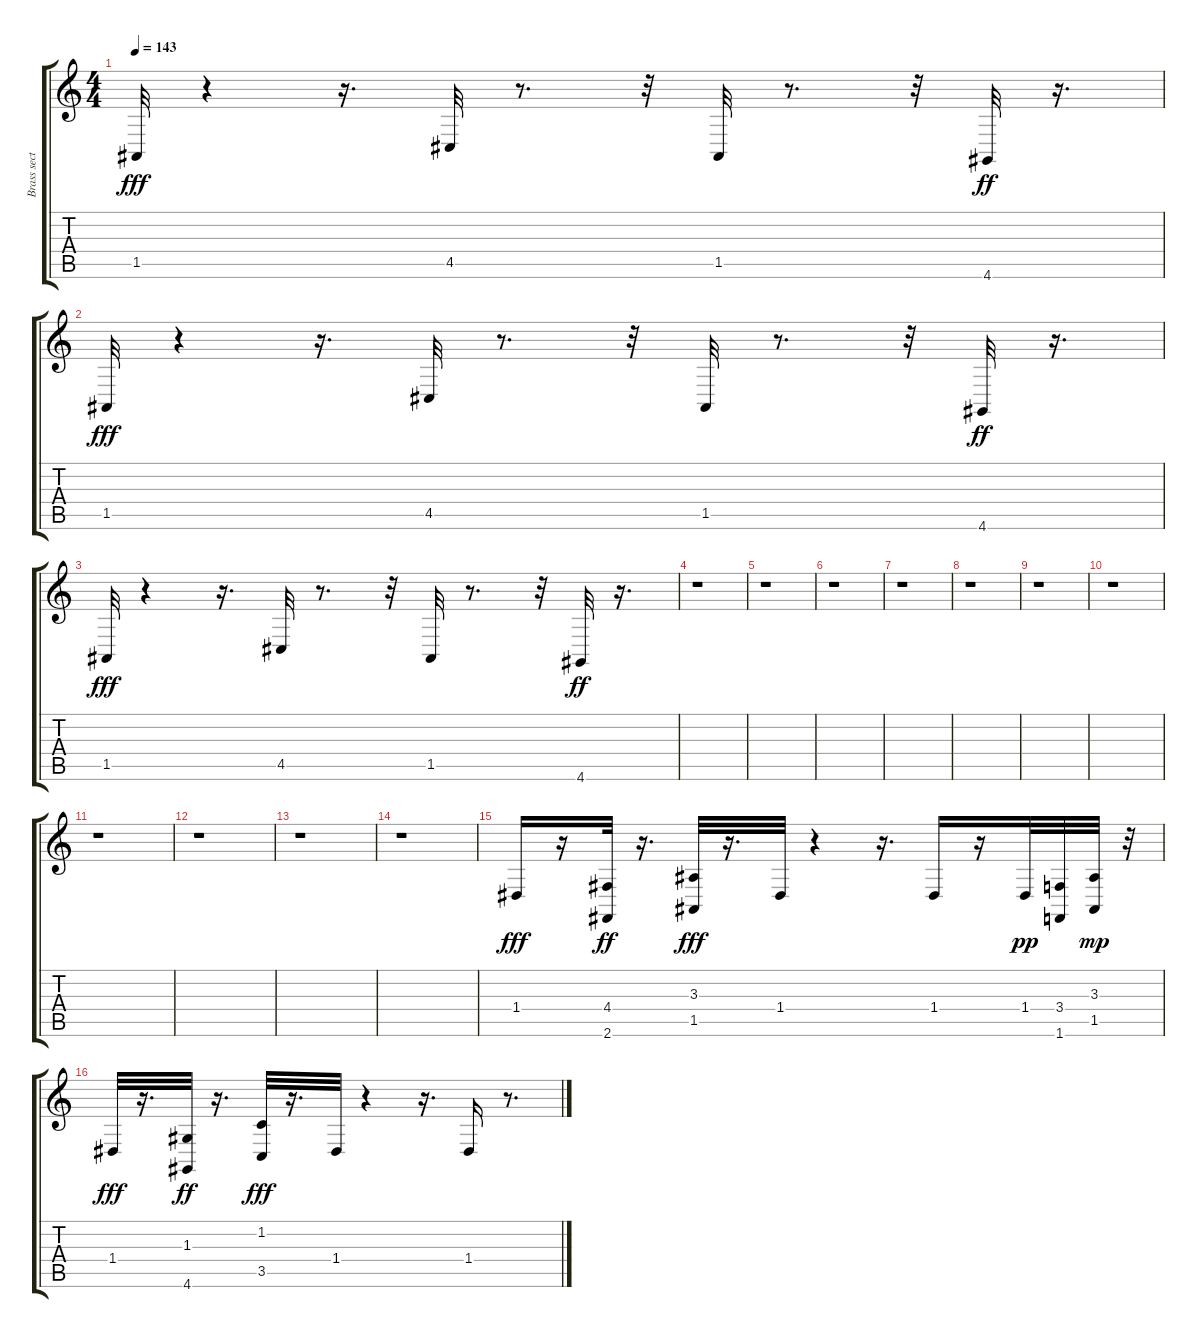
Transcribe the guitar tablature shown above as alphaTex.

\track ("Brass section" "Brass sect") {instrument tuba}
\staff {score tabs}
\tuning (E4 B3 G3 D3 A2 E2) {hide}
\ts (4 4)
\tempo 143
\clef g2
\ks c
1.5.32{dy fff} r.4 r.16{d} 4.5.32 r.8{d} r.32 1.5.32 r.8{d} r.32 4.6.32{dy ff} r.16{d} |
1.5.32{dy fff} r.4 r.16{d} 4.5.32 r.8{d} r.32 1.5.32 r.8{d} r.32 4.6.32{dy ff} r.16{d} |
1.5.32{dy fff} r.4 r.16{d} 4.5.32 r.8{d} r.32 1.5.32 r.8{d} r.32 4.6.32{dy ff} r.16{d} |
r.1 |
r.1 |
r.1 |
r.1 |
r.1 |
r.1 |
r.1 |
r.1 |
r.1 |
r.1 |
r.1 |
1.4.16{dy fff} r.16 (4.4 2.6).32{dy ff} r.16{d} (3.3 1.5).32{dy fff} r.16{d} 1.4.32 r.4 r.16{d} 1.4.16 r.16 1.4.32{dy pp} (3.4 1.6).32 (3.3 1.5).32{dy mp} r.32 |
1.4.32{dy fff} r.16{d} (1.3 4.6).32{dy ff} r.16{d} (1.2 3.5).32{dy fff} r.16{d} 1.4.32 r.4 r.16{d} 1.4.16 r.8{d}
